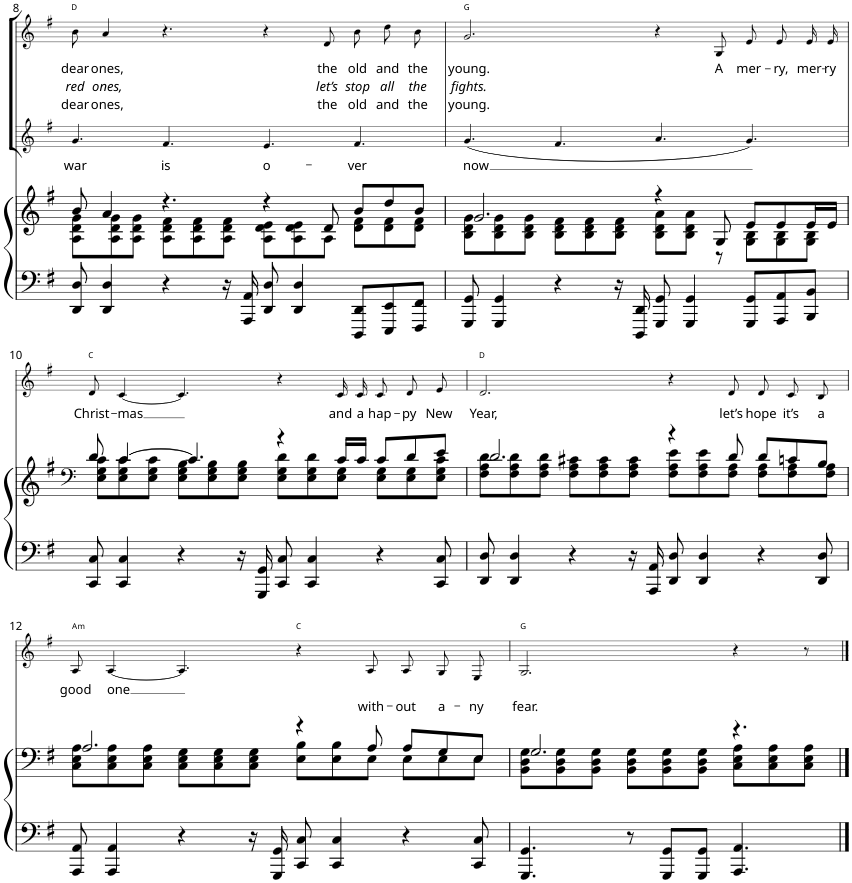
**kern	**kern	**kern	**text	**kern	**text	**text	**text	**harte
*part3	*part3	*part2	*part2	*part1	*part1	*part1	*part1	*part1
*staff4	*staff3	*staff2	*staff2	*staff1	*staff1	*staff1	*staff1	*
*I"Piano	*	*I"Voice	*	*I"Voice	*	*	*	*
*I'Pno	*	*	*	*	*	*	*	*
!!LO:PB:g=z
*clefF4	*clefG2	*clefG2	*	*clefG2	*	*	*	*
*k[f#]	*k[f#]	*k[f#]	*	*k[f#]	*	*	*	*
*G:	*G:	*G:	*	*G:	*	*	*	*
*M12/8	*M12/8	*M12/8	*	*M12/8	*	*	*	*
=8	=8	=8	=8	=8	=8	=8	=8	=8
*	*^	*	*	*	*	*	*	*
!	!	!	!	!LO:LY:b	!	!LO:LY:b	!LO:LY:b	!LO:LY:b	!
8DD/ 8D/	8b/	8A\ 8d\ 8g\L	4.g/	war	8b\	dear	red	dear	D:maj
!	!	!	!	!	!	!LO:LY:b	!LO:LY:b	!LO:LY:b	!
4DD/ 4D/	4a/	8A\ 8d\ 8g\	.	.	4a/	ones,	ones,	ones,	.
.	.	8A\ 8d\ 8g\J	.	.	.	.	.	.	.
!	!	!	!	!LO:LY:b	!	!	!	!	!
4r	4.r	8A\ 8d\ 8f#\L	4.f#/	is	4.r	.	.	.	.
.	.	8A\ 8d\ 8f#\	.	.	.	.	.	.	.
16r	.	8A\ 8d\ 8f#\J	.	.	.	.	.	.	.
16AAA/ 16AA/	.	.	.	.	.	.	.	.	.
!	!	!	!	!LO:LY:b	!	!	!	!	!
8DD/ 8D/	4r	8A\ 8d\ 8e\L	4.e/	o-	4r	.	.	.	.
4DD/ 4D/	.	8A\ 8d\ 8e\	.	.	.	.	.	.	.
!	!	!	!	!	!	!LO:LY:b	!LO:LY:b	!LO:LY:b	!
.	8d/	8A\J	.	.	8d/	the	let’s	the	.
!	!	!	!	!LO:LY:b	!	!LO:LY:b	!LO:LY:b	!LO:LY:b	!
8DDD/ 8DD/L	8b/L	8d\ 8f#\L	4.f#/	-ver	8b\L	old	stop	old	.
!	!	!	!	!	!	!LO:LY:b	!LO:LY:b	!LO:LY:b	!
8EEE/ 8EE/	8dd/	8d\ 8f#\	.	.	8dd\	and	all	and	.
!	!	!	!	!	!	!LO:LY:b	!LO:LY:b	!LO:LY:b	!
8FFF#/ 8FF#/J	8b/J	8d\ 8f#\J	.	.	8b\J	the	the	the	.
=9	=9	=9	=9	=9	=9	=9	=9	=9	=9
!	!	!	!	!LO:LY:b	!	!LO:LY:b	!LO:LY:b	!LO:LY:b	!
8GGG/ 8GG/	2.g/	8B\ 8d\ 8g\L	(4.g/	now	2.g/	young.	fights.	young.	G:maj
4GGG/ 4GG/	.	8B\ 8d\ 8g\	.	.	.	.	.	.	.
.	.	8B\ 8d\ 8g\J	.	.	.	.	.	.	.
4r	.	8B\ 8d\ 8f#\L	4.f#/	.	.	.	.	.	.
.	.	8B\ 8d\ 8f#\	.	.	.	.	.	.	.
16r	.	8B\ 8d\ 8f#\J	.	.	.	.	.	.	.
16DDD/ 16DD/	.	.	.	.	.	.	.	.	.
8GGG/ 8GG/	4r	8B\ 8d\ 8a\L	4.a/	.	4r	.	.	.	.
4GGG/ 4GG/	.	8B\ 8d\ 8a\J	.	.	.	.	.	.	.
!	!	!	!	!	!	!LO:LY:b	!	!	!
.	8G/	8r	.	.	8G/	A	.	.	.
!	!	!	!	!	!	!LO:LY:b	!	!	!
8GGG/ 8GG/L	8e/L	8G\ 8B\L	4.g/)	.	8e/L	mer-	.	.	.
!	!	!	!	!	!	!LO:LY:b	!	!	!
8AAA/ 8AA/	8e/	8G\ 8B\	.	.	8e/	-ry,	.	.	.
!	!	!	!	!	!	!LO:LY:b	!	!	!
8BBB/ 8BB/J	16e/L	8G\ 8B\J	.	.	16e/L	mer-	.	.	.
!	!	!	!	!	!	!LO:LY:b	!	!	!
.	16e/JJ	.	.	.	16e/JJ	-ry	.	.	.
!!LO:LB:g=z
=10	=10	=10	=10	=10	=10	=10	=10	=10	=10
*	*clefF4	*	*	*	*	*	*	*	*
!	!	!	!	!	!	!LO:LY:b	!	!	!
8CC/ 8C/	8d/	8E\ 8G\ 8c\L	1.r	.	8d/	Christ-	.	.	C:maj
!	!	!	!	!	!	!LO:LY:b	!	!	!
4CC/ 4C/	[4c/	8E\ 8G\ 8c\	.	.	[4c/	-mas	.	.	.
.	.	8E\ 8G\ 8c\J	.	.	.	.	.	.	.
4r	4.c/]	8E\ 8G\ 8B\L	.	.	4.c/]	.	.	.	.
.	.	8E\ 8G\ 8B\	.	.	.	.	.	.	.
16r	.	8E\ 8G\ 8B\J	.	.	.	.	.	.	.
16GGG/ 16GG/	.	.	.	.	.	.	.	.	.
8CC/ 8C/	4r	8E\ 8G\ 8d\L	.	.	4r	.	.	.	.
4CC/ 4C/	.	8E\ 8G\ 8d\	.	.	.	.	.	.	.
!	!	!	!	!	!	!LO:LY:b	!	!	!
.	16c/LL	8E\ 8G\J	.	.	16c/LL	and	.	.	.
!	!	!	!	!	!	!LO:LY:b	!	!	!
.	16c/JJ	.	.	.	16c/JJ	a	.	.	.
!	!	!	!	!	!	!LO:LY:b	!	!	!
4r	8c/L	8E\ 8G\L	.	.	8c/L	hap-	.	.	.
!	!	!	!	!	!	!LO:LY:b	!	!	!
.	8d/	8E\ 8G\	.	.	8d/	-py	.	.	.
!	!	!	!	!	!	!LO:LY:b	!	!	!
8CC/ 8C/	8e/J	8E\ 8G\ 8c\J	.	.	8e/J	New	.	.	.
=11	=11	=11	=11	=11	=11	=11	=11	=11	=11
!	!	!	!	!	!	!LO:LY:b	!	!	!
8DD/ 8D/	2.d/	8F#\ 8A\ 8d\L	1.r	.	2.d/	Year,	.	.	D:maj
4DD/ 4D/	.	8F#\ 8A\ 8d\	.	.	.	.	.	.	.
.	.	8F#\ 8A\ 8d\J	.	.	.	.	.	.	.
4r	.	8F#\ 8A\ 8c#X\L	.	.	.	.	.	.	.
.	.	8F#\ 8A\ 8c#\	.	.	.	.	.	.	.
16r	.	8F#\ 8A\ 8c#\J	.	.	.	.	.	.	.
16AAA/ 16AA/	.	.	.	.	.	.	.	.	.
8DD/ 8D/	4r	8F#\ 8A\ 8e\L	.	.	4r	.	.	.	.
4DD/ 4D/	.	8F#\ 8A\ 8e\	.	.	.	.	.	.	.
!	!	!	!	!	!	!LO:LY:b	!	!	!
.	8d/	8F#\ 8A\J	.	.	8d/	let’s	.	.	.
!	!	!	!	!	!	!LO:LY:b	!	!	!
4r	8d/L	8F#\ 8A\L	.	.	8d/L	hope	.	.	.
!	!	!	!	!	!	!LO:LY:b	!	!	!
.	8cn/	8F#\ 8A\	.	.	8c/	it’s	.	.	.
!	!	!	!	!	!	!LO:LY:b	!	!	!
8DD/ 8D/	8B/J	8F#\ 8A\J	.	.	8B/J	a	.	.	.
!!LO:LB:g=z
=12	=12	=12	=12	=12	=12	=12	=12	=12	=12
!	!	!	!	!	!	!LO:LY:b	!	!	!LO:H:kt=m
8AAA/ 8AA/	2.A/	8C\ 8E\ 8A\L	1.r	.	8A/	good	.	.	A:min
!	!	!	!	!	!	!LO:LY:b	!	!	!
4AAA/ 4AA/	.	8C\ 8E\ 8A\	.	.	[4A/	one	.	.	.
.	.	8C\ 8E\ 8A\J	.	.	.	.	.	.	.
4r	.	8C\ 8E\ 8G\L	.	.	4.A/]	.	.	.	.
.	.	8C\ 8E\ 8G\	.	.	.	.	.	.	.
16r	.	8C\ 8E\ 8G\J	.	.	.	.	.	.	.
16GGG/ 16GG/	.	.	.	.	.	.	.	.	.
8CC/ 8C/	4r	8E\ 8B\L	.	.	4r	.	.	.	C:maj
4CC/ 4C/	.	8E\ 8B\	.	.	.	.	.	.	.
!	!	!	!	!	!	!LO:LY:b	!	!	!
.	8A/	8E\J	.	.	8A/	with-	.	.	.
!	!	!	!	!	!	!LO:LY:b	!	!	!
4r	8A/L	8E\L	.	.	8A/L	-out	.	.	.
!	!	!	!	!	!	!LO:LY:b	!	!	!
.	8G/	8E\	.	.	8G/	a-	.	.	.
!	!	!	!	!	!	!LO:LY:b	!	!	!
8CC/ 8C/	8E/J	8E\J	.	.	8E/J	-ny	.	.	.
=13	=13	=13	=13	=13	=13	=13	=13	=13	=13
!	!	!	!	!	!	!LO:LY:b	!	!	!
4.GGG/ 4.GG/	2.G/	8BB\ 8D\ 8G\L	2.r	.	2.G/	fear.	.	.	G:maj
.	.	8BB\ 8D\ 8G\	.	.	.	.	.	.	.
.	.	8BB\ 8D\ 8G\J	.	.	.	.	.	.	.
8r	.	8BB\ 8D\ 8G\L	.	.	.	.	.	.	.
8GGG/ 8GG/L	.	8BB\ 8D\ 8G\	.	.	.	.	.	.	.
8GGG/ 8GG/J	.	8BB\ 8D\ 8G\J	.	.	.	.	.	.	.
4.AAA/ 4.AA/	4.r	8C\ 8E\ 8A\L	4r	.	4r	.	.	.	.
.	.	8C\ 8E\ 8A\	.	.	.	.	.	.	.
.	.	8C\ 8E\ 8A\J	8r	.	8r	.	.	.	.
*	*v	*v	*	*	*	*	*	*	*
==	==	==	==	==	==	==	==	==
*-	*-	*-	*-	*-	*-	*-	*-	*-
